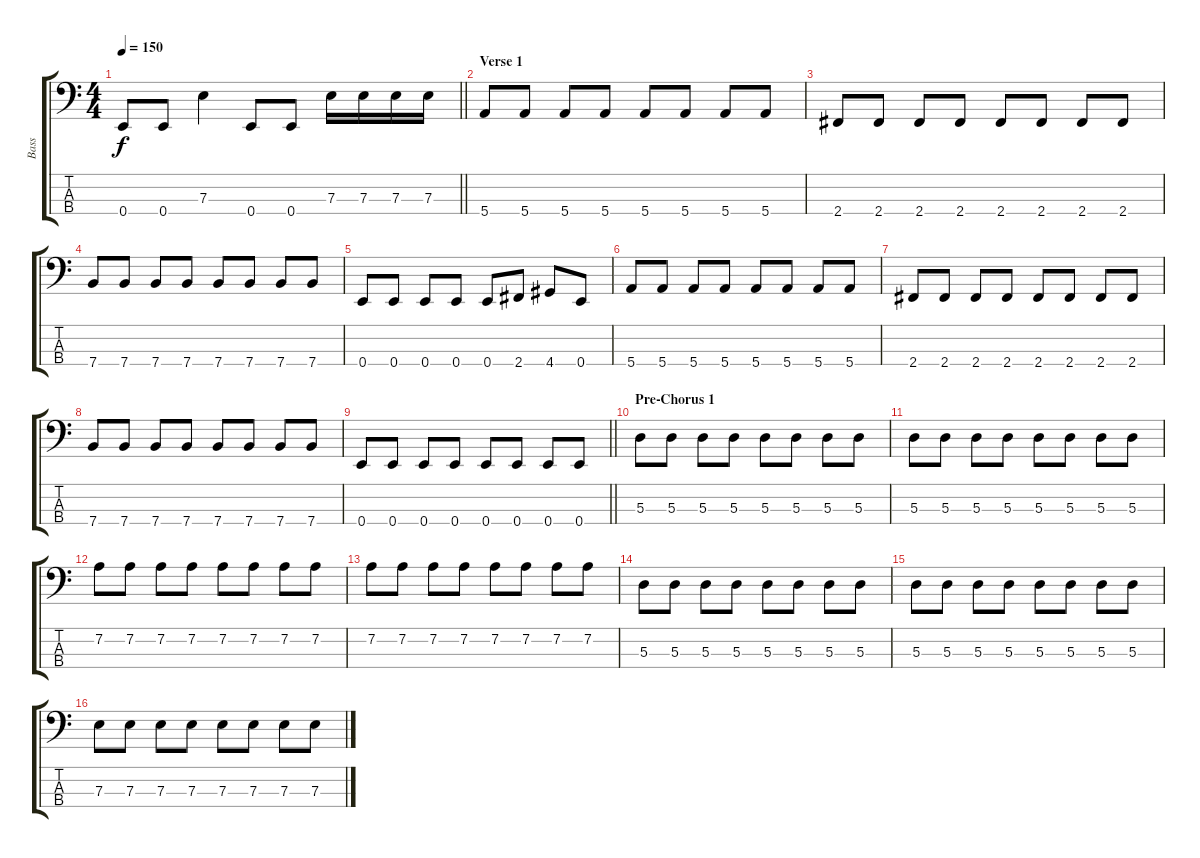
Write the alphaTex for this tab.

\track ("Bass" "Bass") {instrument electricbasspick}
\staff {score tabs}
\tuning (G2 D2 A1 E1) {hide}
\ts (4 4)
\tempo 150
\clef f4
\barLineRight lightlight
\ks c
0.4.8{dy f} 0.4.8 7.3.4 0.4.8 0.4.8 7.3.16 7.3.16 7.3.16 7.3.16 |
\section ("" "Verse 1")
5.4.8 5.4.8 5.4.8 5.4.8 5.4.8 5.4.8 5.4.8 5.4.8 |
2.4.8 2.4.8 2.4.8 2.4.8 2.4.8 2.4.8 2.4.8 2.4.8 |
7.4.8 7.4.8 7.4.8 7.4.8 7.4.8 7.4.8 7.4.8 7.4.8 |
0.4.8 0.4.8 0.4.8 0.4.8 0.4.8 2.4.8 4.4.8 0.4.8 |
5.4.8 5.4.8 5.4.8 5.4.8 5.4.8 5.4.8 5.4.8 5.4.8 |
2.4.8 2.4.8 2.4.8 2.4.8 2.4.8 2.4.8 2.4.8 2.4.8 |
7.4.8 7.4.8 7.4.8 7.4.8 7.4.8 7.4.8 7.4.8 7.4.8 |
\barLineRight lightlight
0.4.8 0.4.8 0.4.8 0.4.8 0.4.8 0.4.8 0.4.8 0.4.8 |
\section ("" "Pre-Chorus 1")
5.3.8 5.3.8 5.3.8 5.3.8 5.3.8 5.3.8 5.3.8 5.3.8 |
5.3.8 5.3.8 5.3.8 5.3.8 5.3.8 5.3.8 5.3.8 5.3.8 |
7.2.8 7.2.8 7.2.8 7.2.8 7.2.8 7.2.8 7.2.8 7.2.8 |
7.2.8 7.2.8 7.2.8 7.2.8 7.2.8 7.2.8 7.2.8 7.2.8 |
5.3.8 5.3.8 5.3.8 5.3.8 5.3.8 5.3.8 5.3.8 5.3.8 |
5.3.8 5.3.8 5.3.8 5.3.8 5.3.8 5.3.8 5.3.8 5.3.8 |
7.3.8 7.3.8 7.3.8 7.3.8 7.3.8 7.3.8 7.3.8 7.3.8
